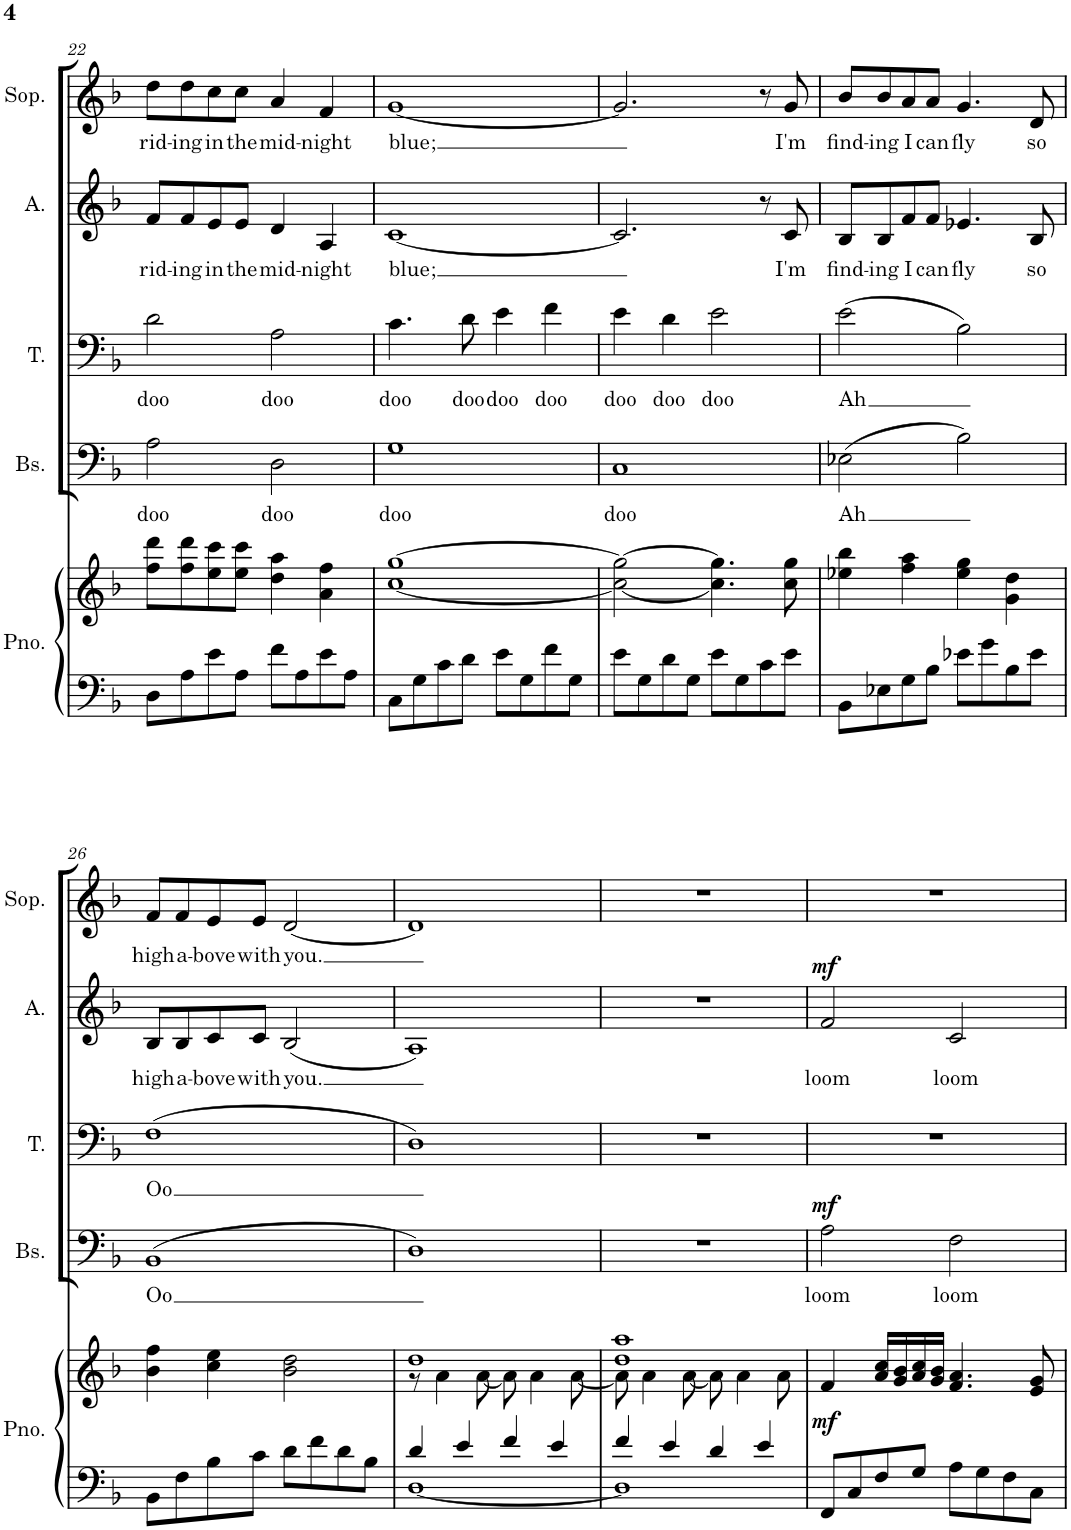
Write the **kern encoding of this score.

**kern	**kern	**dynam	**kern	**text	**dynam	**kern	**text	**kern	**text	**dynam	**kern	**text
*part5	*part5	*part5	*part4	*part4	*part4	*part3	*part3	*part2	*part2	*part2	*part1	*part1
*staff6	*staff5	*staff5/6	*staff4	*staff4	*staff4	*staff3	*staff3	*staff2	*staff2	*staff2	*staff1	*staff1
*I"Piano	*	*	*I"Bas	*	*	*I"Tenor	*	*I"Alt	*	*	*I"Sopraan	*
*I'Pno.	*	*	*I'Bs.	*	*	*I'T.	*	*I'A.	*	*	*I'Sop.	*
!!LO:PB:g=z
*clefF4	*clefG2	*	*clefF4	*	*	*clefF4	*	*clefG2	*	*	*clefG2	*
*k[b-]	*k[b-]	*	*k[b-]	*	*	*k[b-]	*	*k[b-]	*	*	*k[b-]	*
*M4/4	*M4/4	*	*M4/4	*	*	*M4/4	*	*M4/4	*	*	*M4/4	*
=22	=22	=22	=22	=22	=22	=22	=22	=22	=22	=22	=22	=22
!	!	!	!	!LO:LY:b	!	!	!LO:LY:b	!	!LO:LY:b	!	!	!LO:LY:b
8D\L	8ff\ 8ddd\L	.	2A\	doo	.	2d\	doo	8f/L	rid-	.	8dd\L	rid-
!	!	!	!	!	!	!	!	!	!LO:LY:b	!	!	!LO:LY:b
8A\	8ff\ 8ddd\	.	.	.	.	.	.	8f/	-ing	.	8dd\	-ing
!	!	!	!	!	!	!	!	!	!LO:LY:b	!	!	!LO:LY:b
8e\	8ee\ 8ccc\	.	.	.	.	.	.	8e/	in	.	8cc\	in
!	!	!	!	!	!	!	!	!	!LO:LY:b	!	!	!LO:LY:b
8A\J	8ee\ 8ccc\J	.	.	.	.	.	.	8e/J	the	.	8cc\J	the
!	!	!	!	!LO:LY:b	!	!	!LO:LY:b	!	!LO:LY:b	!	!	!LO:LY:b
8f\L	4dd\ 4aa\	.	2D\	doo	.	2A\	doo	4d/	mid-	.	4a/	mid-
8A\	.	.	.	.	.	.	.	.	.	.	.	.
!	!	!	!	!	!	!	!	!	!LO:LY:b	!	!	!LO:LY:b
8e\	4a\ 4ff\	.	.	.	.	.	.	4A/	-night	.	4f/	-night
8A\J	.	.	.	.	.	.	.	.	.	.	.	.
=23	=23	=23	=23	=23	=23	=23	=23	=23	=23	=23	=23	=23
!	!	!	!	!LO:LY:b	!	!	!LO:LY:b	!	!LO:LY:b	!	!	!LO:LY:b
8C\L	[1cc [1gg	.	1G	doo	.	4.c\	doo	[1c	blue;	.	[1g	blue;
8G\	.	.	.	.	.	.	.	.	.	.	.	.
8c\	.	.	.	.	.	.	.	.	.	.	.	.
!	!	!	!	!	!	!	!LO:LY:b	!	!	!	!	!
8d\J	.	.	.	.	.	8d\	doo	.	.	.	.	.
!	!	!	!	!	!	!	!LO:LY:b	!	!	!	!	!
8e\L	.	.	.	.	.	4e\	doo	.	.	.	.	.
8G\	.	.	.	.	.	.	.	.	.	.	.	.
!	!	!	!	!	!	!	!LO:LY:b	!	!	!	!	!
8f\	.	.	.	.	.	4f\	doo	.	.	.	.	.
8G\J	.	.	.	.	.	.	.	.	.	.	.	.
=24	=24	=24	=24	=24	=24	=24	=24	=24	=24	=24	=24	=24
!	!	!	!	!LO:LY:b	!	!	!LO:LY:b	!	!	!	!	!
8e\L	2cc\_ 2gg\_	.	1C	doo	.	4e\	doo	2.c/]	.	.	2.g/]	.
8G\	.	.	.	.	.	.	.	.	.	.	.	.
!	!	!	!	!	!	!	!LO:LY:b	!	!	!	!	!
8d\	.	.	.	.	.	4d\	doo	.	.	.	.	.
8G\J	.	.	.	.	.	.	.	.	.	.	.	.
!	!	!	!	!	!	!	!LO:LY:b	!	!	!	!	!
8e\L	4.cc\] 4.gg\]	.	.	.	.	2e\	doo	.	.	.	.	.
8G\	.	.	.	.	.	.	.	.	.	.	.	.
8c\	.	.	.	.	.	.	.	8r	.	.	8r	.
!	!	!	!	!	!	!	!	!	!LO:LY:b	!	!	!LO:LY:b
8e\J	8cc\ 8gg\	.	.	.	.	.	.	8c/	I'm	.	8g/	I'm
=25	=25	=25	=25	=25	=25	=25	=25	=25	=25	=25	=25	=25
!	!	!	!	!LO:LY:b	!	!	!LO:LY:b	!	!LO:LY:b	!	!	!LO:LY:b
8BB-\L	4ee-X\ 4bb-\	.	(2E-X\	Ah	.	(2e\	Ah	8B-/L	find-	.	8b-/L	find-
!	!	!	!	!	!	!	!	!	!LO:LY:b	!	!	!LO:LY:b
8E-X\	.	.	.	.	.	.	.	8B-/	-ing	.	8b-/	-ing
!	!	!	!	!	!	!	!	!	!LO:LY:b	!	!	!LO:LY:b
8G\	4ff\ 4aa\	.	.	.	.	.	.	8f/	I	.	8a/	I
!	!	!	!	!	!	!	!	!	!LO:LY:b	!	!	!LO:LY:b
8B-\J	.	.	.	.	.	.	.	8f/J	can	.	8a/J	can
!	!	!	!	!	!	!	!	!	!LO:LY:b	!	!	!LO:LY:b
8e-X\L	4ee-\ 4gg\	.	2B-\)	.	.	2B-\)	.	4.e-X/	fly	.	4.g/	fly
8g\	.	.	.	.	.	.	.	.	.	.	.	.
8B-\	4g\ 4dd\	.	.	.	.	.	.	.	.	.	.	.
!	!	!	!	!	!	!	!	!	!LO:LY:b	!	!	!LO:LY:b
8e-\J	.	.	.	.	.	.	.	8B-/	so	.	8d/	so
!!LO:LB:g=z
=26	=26	=26	=26	=26	=26	=26	=26	=26	=26	=26	=26	=26
!	!	!	!	!LO:LY:b	!	!	!LO:LY:b	!	!LO:LY:b	!	!	!LO:LY:b
8BB-\L	4b-\ 4ff\	.	(1BB-	Oo	.	(1F	Oo	8B-/L	high	.	8f/L	high
!	!	!	!	!	!	!	!	!	!LO:LY:b	!	!	!LO:LY:b
8F\	.	.	.	.	.	.	.	8B-/	a-	.	8f/	a-
!	!	!	!	!	!	!	!	!	!LO:LY:b	!	!	!LO:LY:b
8B-\	4cc\ 4ee\	.	.	.	.	.	.	8c/	-bove	.	8e/	-bove
!	!	!	!	!	!	!	!	!	!LO:LY:b	!	!	!LO:LY:b
8c\J	.	.	.	.	.	.	.	8c/J	with	.	8e/J	with
!	!	!	!	!	!	!	!	!	!LO:LY:b	!	!	!LO:LY:b
8d\L	2b-\ 2dd\	.	.	.	.	.	.	(2B-/	you.	.	[2d/	you.
8f\	.	.	.	.	.	.	.	.	.	.	.	.
8d\	.	.	.	.	.	.	.	.	.	.	.	.
8B-\J	.	.	.	.	.	.	.	.	.	.	.	.
=27	=27	=27	=27	=27	=27	=27	=27	=27	=27	=27	=27	=27
*^	*^	*	*	*	*	*	*	*	*	*	*	*
4d/	[1D	1dd	8r	.	1D)	.	.	1D)	.	1A)	.	.	1d]	.
.	.	.	4a\	.	.	.	.	.	.	.	.	.	.	.
4e/	.	.	.	.	.	.	.	.	.	.	.	.	.	.
.	.	.	[8a\	.	.	.	.	.	.	.	.	.	.	.
4f/	.	.	8a\]	.	.	.	.	.	.	.	.	.	.	.
.	.	.	4a\	.	.	.	.	.	.	.	.	.	.	.
4e/	.	.	.	.	.	.	.	.	.	.	.	.	.	.
.	.	.	[8a\	.	.	.	.	.	.	.	.	.	.	.
=28	=28	=28	=28	=28	=28	=28	=28	=28	=28	=28	=28	=28	=28	=28
4f/	1D]	1dd 1aa	8a\]	.	1r	.	.	1r	.	1r	.	.	1r	.
.	.	.	4a\	.	.	.	.	.	.	.	.	.	.	.
4e/	.	.	.	.	.	.	.	.	.	.	.	.	.	.
.	.	.	[8a\	.	.	.	.	.	.	.	.	.	.	.
4d/	.	.	8a\]	.	.	.	.	.	.	.	.	.	.	.
.	.	.	4a\	.	.	.	.	.	.	.	.	.	.	.
4e/	.	.	.	.	.	.	.	.	.	.	.	.	.	.
.	.	.	8a\	.	.	.	.	.	.	.	.	.	.	.
*v	*v	*	*	*	*	*	*	*	*	*	*	*	*	*
=29	=29	=29	=29	=29	=29	=29	=29	=29	=29	=29	=29	=29	=29
!	!	!	!LO:DY:b	!	!LO:LY:b	!LO:DY:a	!	!	!	!LO:LY:b	!LO:DY:a	!	!
*	*v	*v	*	*	*	*	*	*	*	*	*	*	*
8FF/L	4f/	mf	2A\	loom	mf	1r	.	2f/	loom	mf	1r	.
8C/	.	.	.	.	.	.	.	.	.	.	.	.
8F/	16a/ 16cc/LL	.	.	.	.	.	.	.	.	.	.	.
.	16g/ 16b-/	.	.	.	.	.	.	.	.	.	.	.
8G/J	16a/ 16cc/	.	.	.	.	.	.	.	.	.	.	.
.	16g/ 16b-/JJ	.	.	.	.	.	.	.	.	.	.	.
!	!	!	!	!LO:LY:b	!	!	!	!	!LO:LY:b	!	!	!
8A\L	4.f/ 4.a/	.	2F\	loom	.	.	.	2c/	loom	.	.	.
8G\	.	.	.	.	.	.	.	.	.	.	.	.
8F\	.	.	.	.	.	.	.	.	.	.	.	.
8C\J	8e/ 8g/	.	.	.	.	.	.	.	.	.	.	.
=	=	=	=	=	=	=	=	=	=	=	=	=
*-	*-	*-	*-	*-	*-	*-	*-	*-	*-	*-	*-	*-
